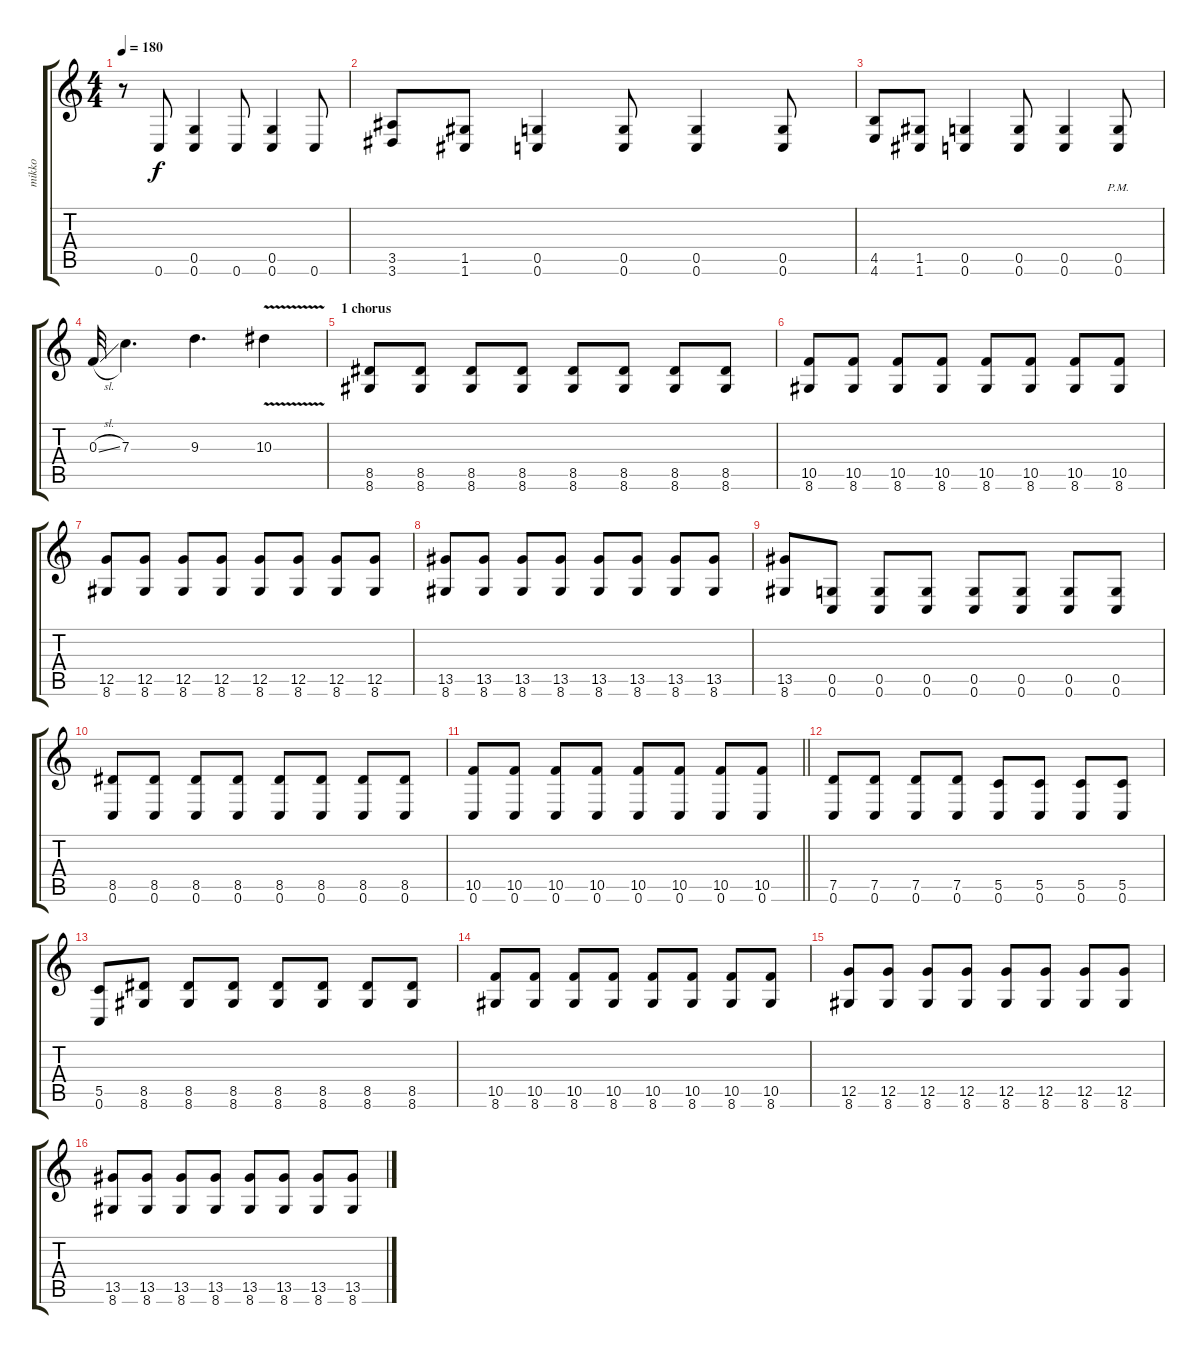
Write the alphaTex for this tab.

\track ("mikko" "mikko") {instrument distortionguitar}
\staff {score tabs}
\tuning (D4 A3 F3 C3 G2 C2) {hide}
\ts (4 4)
\tempo 180
\clef g2
\ks c
r.8{dy f} 0.6.8 (0.5 0.6).4 0.6.8 (0.5 0.6).4 0.6.8 |
(3.5 3.6).8 (1.5 1.6).8 (0.5 0.6).4 (0.5 0.6).8 (0.5 0.6).4 (0.5 0.6).8 |
(4.5 4.6).8 (1.5 1.6).8 (0.5 0.6).4 (0.5 0.6).8 (0.5 0.6).4 (0.5 0.6{pm}).8 |
0.3{sl}.32 7.3.4{d} 9.3.4{d} 10.3{v}.4 |
\section ("" "1 chorus")
(8.5 8.6).8 (8.5 8.6).8 (8.5 8.6).8 (8.5 8.6).8 (8.5 8.6).8 (8.5 8.6).8 (8.5 8.6).8 (8.5 8.6).8 |
(10.5 8.6).8 (10.5 8.6).8 (10.5 8.6).8 (10.5 8.6).8 (10.5 8.6).8 (10.5 8.6).8 (10.5 8.6).8 (10.5 8.6).8 |
(12.5 8.6).8 (12.5 8.6).8 (12.5 8.6).8 (12.5 8.6).8 (12.5 8.6).8 (12.5 8.6).8 (12.5 8.6).8 (12.5 8.6).8 |
(13.5 8.6).8 (13.5 8.6).8 (13.5 8.6).8 (13.5 8.6).8 (13.5 8.6).8 (13.5 8.6).8 (13.5 8.6).8 (13.5 8.6).8 |
(13.5 8.6).8 (0.5 0.6).8 (0.5 0.6).8 (0.5 0.6).8 (0.5 0.6).8 (0.5 0.6).8 (0.5 0.6).8 (0.5 0.6).8 |
(8.5 0.6).8 (8.5 0.6).8 (8.5 0.6).8 (8.5 0.6).8 (8.5 0.6).8 (8.5 0.6).8 (8.5 0.6).8 (8.5 0.6).8 |
\barLineRight lightlight
(10.5 0.6).8 (10.5 0.6).8 (10.5 0.6).8 (10.5 0.6).8 (10.5 0.6).8 (10.5 0.6).8 (10.5 0.6).8 (10.5 0.6).8 |
(7.5 0.6).8 (7.5 0.6).8 (7.5 0.6).8 (7.5 0.6).8 (5.5 0.6).8 (5.5 0.6).8 (5.5 0.6).8 (5.5 0.6).8 |
(5.5 0.6).8 (8.5 8.6).8 (8.5 8.6).8 (8.5 8.6).8 (8.5 8.6).8 (8.5 8.6).8 (8.5 8.6).8 (8.5 8.6).8 |
(10.5 8.6).8 (10.5 8.6).8 (10.5 8.6).8 (10.5 8.6).8 (10.5 8.6).8 (10.5 8.6).8 (10.5 8.6).8 (10.5 8.6).8 |
(12.5 8.6).8 (12.5 8.6).8 (12.5 8.6).8 (12.5 8.6).8 (12.5 8.6).8 (12.5 8.6).8 (12.5 8.6).8 (12.5 8.6).8 |
(13.5 8.6).8 (13.5 8.6).8 (13.5 8.6).8 (13.5 8.6).8 (13.5 8.6).8 (13.5 8.6).8 (13.5 8.6).8 (13.5 8.6).8
